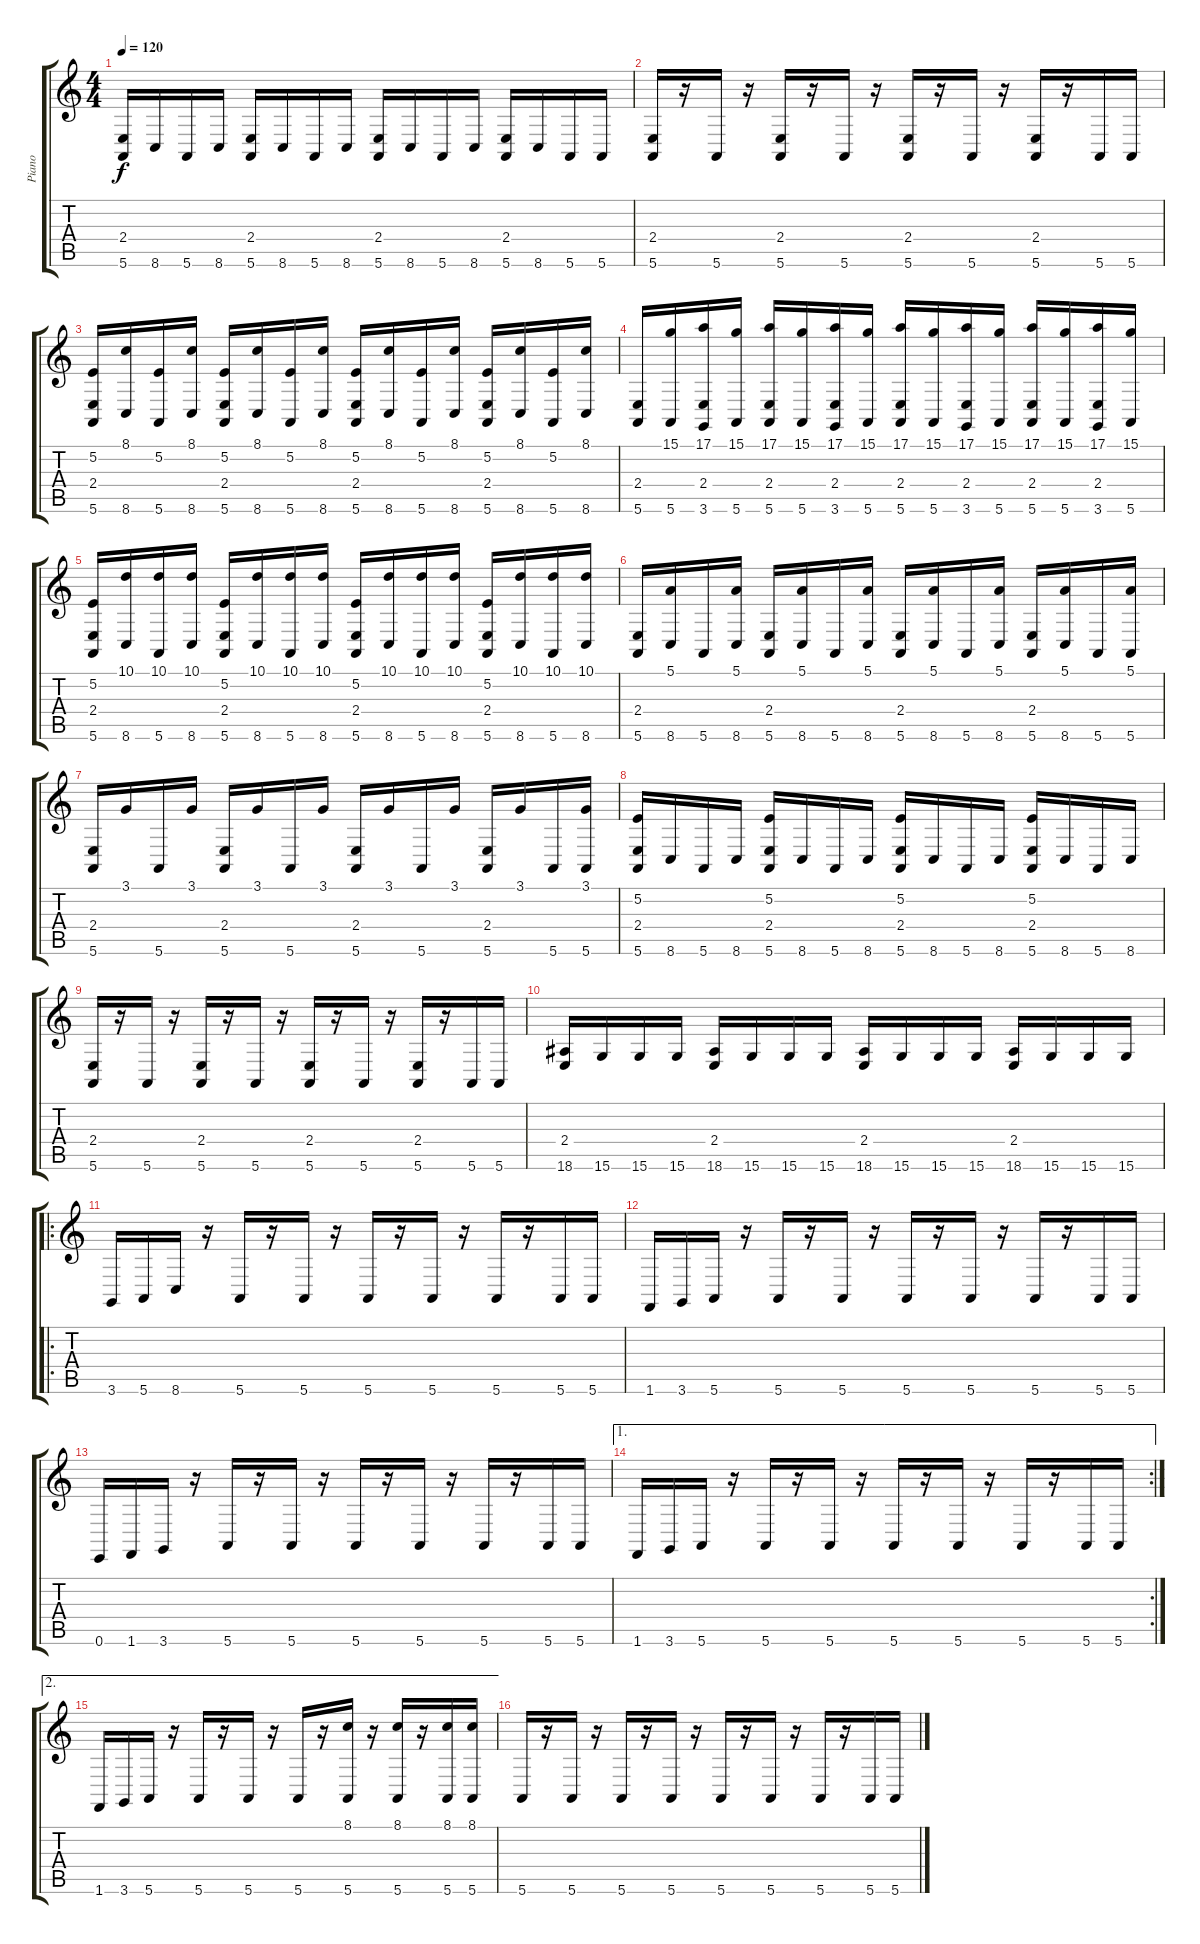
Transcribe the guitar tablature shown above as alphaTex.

\track ("Piano" "Piano") {instrument acousticgrandpiano}
\staff {score tabs}
\tuning (E4 B3 G3 D3 A2 E2) {hide}
\ts (4 4)
\tempo 120
\clef g2
\ks c
(2.4 5.6).16{dy f} 8.6.16 5.6.16 8.6.16 (2.4 5.6).16 8.6.16 5.6.16 8.6.16 (2.4 5.6).16 8.6.16 5.6.16 8.6.16 (2.4 5.6).16 8.6.16 5.6.16 5.6.16 |
(2.4 5.6).16 r.16 5.6.16 r.16 (2.4 5.6).16 r.16 5.6.16 r.16 (2.4 5.6).16 r.16 5.6.16 r.16 (2.4 5.6).16 r.16 5.6.16 5.6.16 |
(5.2 2.4 5.6).16 (8.1 8.6).16 (5.2 5.6).16 (8.1 8.6).16 (5.2 2.4 5.6).16 (8.1 8.6).16 (5.2 5.6).16 (8.1 8.6).16 (5.2 2.4 5.6).16 (8.1 8.6).16 (5.2 5.6).16 (8.1 8.6).16 (5.2 2.4 5.6).16 (8.1 8.6).16 (5.2 5.6).16 (8.1 8.6).16 |
(2.4 5.6).16 (15.1 5.6).16 (17.1 2.4 3.6).16 (15.1 5.6).16 (17.1 2.4 5.6).16 (15.1 5.6).16 (17.1 2.4 3.6).16 (15.1 5.6).16 (17.1 2.4 5.6).16 (15.1 5.6).16 (17.1 2.4 3.6).16 (15.1 5.6).16 (17.1 2.4 5.6).16 (15.1 5.6).16 (17.1 2.4 3.6).16 (15.1 5.6).16 |
(5.2 2.4 5.6).16 (10.1 8.6).16 (10.1 5.6).16 (10.1 8.6).16 (5.2 2.4 5.6).16 (10.1 8.6).16 (10.1 5.6).16 (10.1 8.6).16 (5.2 2.4 5.6).16 (10.1 8.6).16 (10.1 5.6).16 (10.1 8.6).16 (5.2 2.4 5.6).16 (10.1 8.6).16 (10.1 5.6).16 (10.1 8.6).16 |
(2.4 5.6).16 (5.1 8.6).16 5.6.16 (5.1 8.6).16 (2.4 5.6).16 (5.1 8.6).16 5.6.16 (5.1 8.6).16 (2.4 5.6).16 (5.1 8.6).16 5.6.16 (5.1 8.6).16 (2.4 5.6).16 (5.1 8.6).16 5.6.16 (5.1 5.6).16 |
(2.4 5.6).16 3.1.16 5.6.16 3.1.16 (2.4 5.6).16 3.1.16 5.6.16 3.1.16 (2.4 5.6).16 3.1.16 5.6.16 3.1.16 (2.4 5.6).16 3.1.16 5.6.16 (3.1 5.6).16 |
(5.2 2.4 5.6).16 8.6.16 5.6.16 8.6.16 (5.2 2.4 5.6).16 8.6.16 5.6.16 8.6.16 (5.2 2.4 5.6).16 8.6.16 5.6.16 8.6.16 (5.2 2.4 5.6).16 8.6.16 5.6.16 8.6.16 |
(2.4 5.6).16 r.16 5.6.16 r.16 (2.4 5.6).16 r.16 5.6.16 r.16 (2.4 5.6).16 r.16 5.6.16 r.16 (2.4 5.6).16 r.16 5.6.16 5.6.16 |
(2.4 18.6).16 15.6.16 15.6.16 15.6.16 (2.4 18.6).16 15.6.16 15.6.16 15.6.16 (2.4 18.6).16 15.6.16 15.6.16 15.6.16 (2.4 18.6).16 15.6.16 15.6.16 15.6.16 |
\ro
3.6.16 5.6.16 8.6.16 r.16 5.6.16 r.16 5.6.16 r.16 5.6.16 r.16 5.6.16 r.16 5.6.16 r.16 5.6.16 5.6.16 |
1.6.16 3.6.16 5.6.16 r.16 5.6.16 r.16 5.6.16 r.16 5.6.16 r.16 5.6.16 r.16 5.6.16 r.16 5.6.16 5.6.16 |
0.6.16 1.6.16 3.6.16 r.16 5.6.16 r.16 5.6.16 r.16 5.6.16 r.16 5.6.16 r.16 5.6.16 r.16 5.6.16 5.6.16 |
\ae 1
\rc 2
1.6.16 3.6.16 5.6.16 r.16 5.6.16 r.16 5.6.16 r.16 5.6.16 r.16 5.6.16 r.16 5.6.16 r.16 5.6.16 5.6.16 |
\ae 2
1.6.16 3.6.16 5.6.16 r.16 5.6.16 r.16 5.6.16 r.16 5.6.16 r.16 (8.1 5.6).16 r.16 (8.1 5.6).16 r.16 (8.1 5.6).16 (8.1 5.6).16 |
5.6.16 r.16 5.6.16 r.16 5.6.16 r.16 5.6.16 r.16 5.6.16 r.16 5.6.16 r.16 5.6.16 r.16 5.6.16 5.6.16
